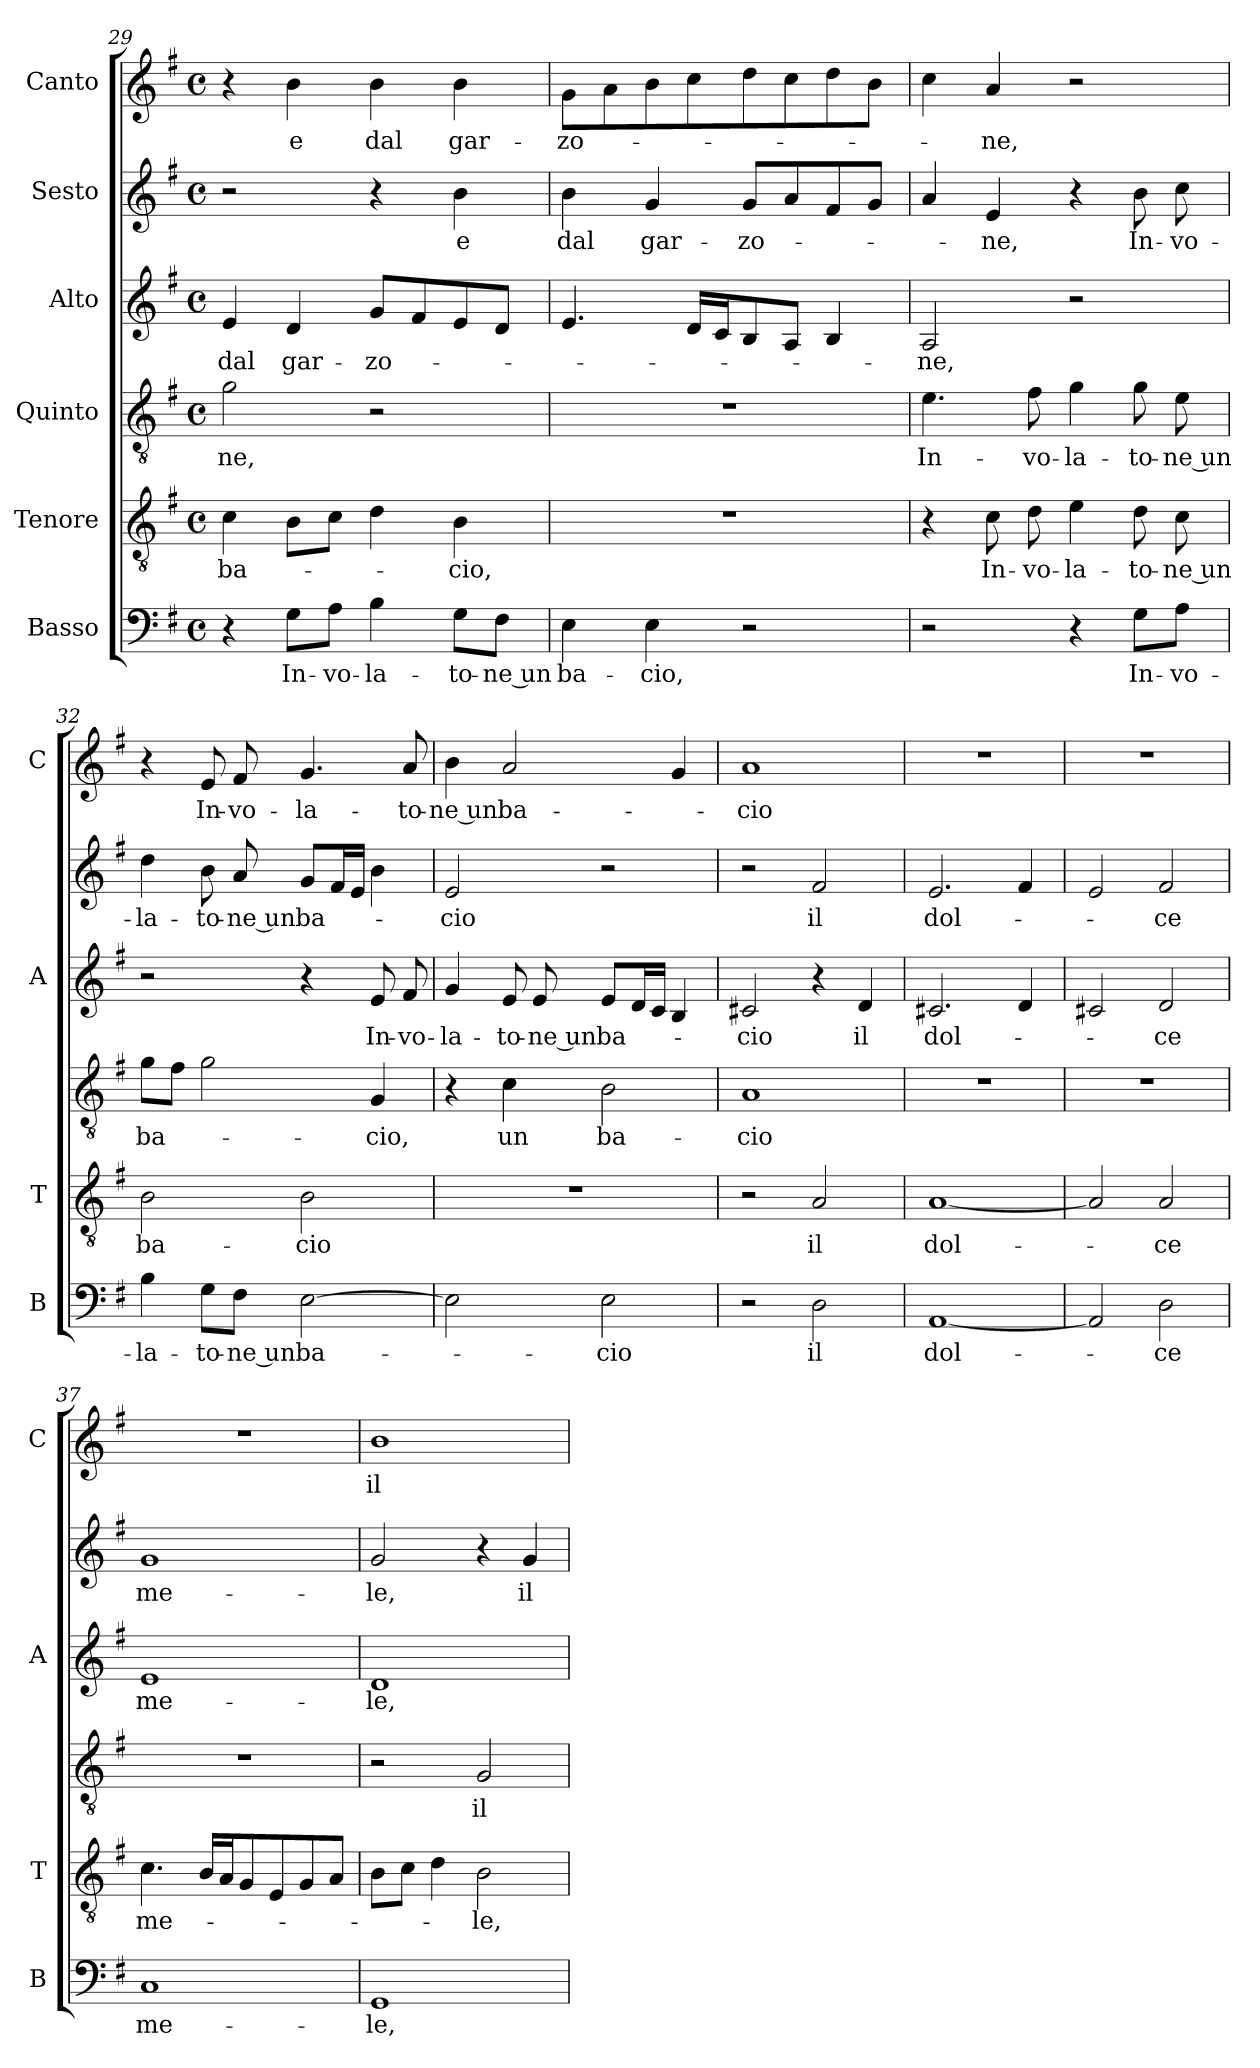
**kern	**text	**kern	**text	**kern	**text	**kern	**text	**kern	**text	**kern	**text
*part6	*part6	*part5	*part5	*part4	*part4	*part3	*part3	*part2	*part2	*part1	*part1
*staff6	*staff6	*staff5	*staff5	*staff4	*staff4	*staff3	*staff3	*staff2	*staff2	*staff1	*staff1
*I"Basso	*	*I"Tenore	*	*I"Quinto	*	*I"Alto	*	*I"Sesto	*	*I"Canto	*
*I'B	*	*I'T	*	*	*	*I'A	*	*	*	*I'C	*
*clefF4	*	*clefGv2	*	*clefGv2	*	*clefG2	*	*clefG2	*	*clefG2	*
*k[f#]	*	*k[f#]	*	*k[f#]	*	*k[f#]	*	*k[f#]	*	*k[f#]	*
*G:	*	*G:	*	*G:	*	*G:	*	*G:	*	*G:	*
*M4/4	*	*M4/4	*	*M4/4	*	*M4/4	*	*M4/4	*	*M4/4	*
*met(c)	*	*met(c)	*	*met(c)	*	*met(c)	*	*met(c)	*	*met(c)	*
=29	=29	=29	=29	=29	=29	=29	=29	=29	=29	=29	=29
!	!	!	!LO:LY:b	!	!LO:LY:b	!	!LO:LY:b	!	!	!	!
4r	.	4c\	ba-	2g\	-ne,	4e/	dal	2r	.	4r	.
!	!LO:LY:b	!	!	!	!	!	!LO:LY:b	!	!	!	!LO:LY:b
8G\L	In-	8B\L	.	.	.	4d/	gar-	.	.	4b\	e
!	!LO:LY:b	!	!	!	!	!	!	!	!	!	!
8A\J	-vo-	8c\J	.	.	.	.	.	.	.	.	.
!	!LO:LY:b	!	!	!	!	!	!LO:LY:b	!	!	!	!LO:LY:b
4B\	-la-	4d\	.	2r	.	8g/L	-zo-	4r	.	4b\	dal
.	.	.	.	.	.	8f#/	.	.	.	.	.
!	!LO:LY:b	!	!LO:LY:b	!	!	!	!	!	!LO:LY:b	!	!LO:LY:b
8G\L	-to-	4B\	-cio,	.	.	8e/	.	4b\	e	4b\	gar-
!	!LO:LY:b	!	!	!	!	!	!	!	!	!	!
8F#\J	-ne un	.	.	.	.	8d/J	.	.	.	.	.
=30	=30	=30	=30	=30	=30	=30	=30	=30	=30	=30	=30
!	!LO:LY:b	!	!	!	!	!	!	!	!LO:LY:b	!	!LO:LY:b
4E\	ba-	1r	.	1r	.	4.e/	.	4b\	dal	8g\L	-zo-
.	.	.	.	.	.	.	.	.	.	8a\	.
!	!LO:LY:b	!	!	!	!	!	!	!	!LO:LY:b	!	!
4E\	-cio,	.	.	.	.	.	.	4g/	gar-	8b\	.
.	.	.	.	.	.	16d/LL	.	.	.	8cc\	.
.	.	.	.	.	.	16c/J	.	.	.	.	.
!	!	!	!	!	!	!	!	!	!LO:LY:b	!	!
2r	.	.	.	.	.	8B/	.	8g/L	-zo-	8dd\	.
.	.	.	.	.	.	8A/J	.	8a/	.	8cc\	.
.	.	.	.	.	.	4B/	.	8f#/	.	8dd\	.
.	.	.	.	.	.	.	.	8g/J	.	8b\J	.
=31	=31	=31	=31	=31	=31	=31	=31	=31	=31	=31	=31
!	!	!	!	!	!LO:LY:b	!	!LO:LY:b	!	!	!	!
2r	.	4r	.	4.e\	In-	2A/	-ne,	4a/	.	4cc\	.
!	!	!	!LO:LY:b	!	!	!	!	!	!LO:LY:b	!	!LO:LY:b
.	.	8c\	In-	.	.	.	.	4e/	-ne,	4a/	-ne,
!	!	!	!LO:LY:b	!	!LO:LY:b	!	!	!	!	!	!
.	.	8d\	-vo-	8f#\	-vo-	.	.	.	.	.	.
!	!	!	!LO:LY:b	!	!LO:LY:b	!	!	!	!	!	!
4r	.	4e\	-la-	4g\	-la-	2r	.	4r	.	2r	.
!	!LO:LY:b	!	!LO:LY:b	!	!LO:LY:b	!	!	!	!LO:LY:b	!	!
8G\L	In-	8d\	-to-	8g\	-to-	.	.	8b\	In-	.	.
!	!LO:LY:b	!	!LO:LY:b	!	!LO:LY:b	!	!	!	!LO:LY:b	!	!
8A\J	-vo-	8c\	-ne un	8e\	-ne un	.	.	8cc\	-vo-	.	.
!!LO:PB:g=z
=32	=32	=32	=32	=32	=32	=32	=32	=32	=32	=32	=32
!	!LO:LY:b	!	!LO:LY:b	!	!LO:LY:b	!	!	!	!LO:LY:b	!	!
4B\	-la-	2B\	ba-	8g\L	ba-	2r	.	4dd\	-la-	4r	.
.	.	.	.	8f#\J	.	.	.	.	.	.	.
!	!LO:LY:b	!	!	!	!	!	!	!	!LO:LY:b	!	!LO:LY:b
8G\L	-to-	.	.	2g\	.	.	.	8b\	-to-	8e/	In-
!	!LO:LY:b	!	!	!	!	!	!	!	!LO:LY:b	!	!LO:LY:b
8F#\J	-ne un	.	.	.	.	.	.	8a/	-ne un	8f#/	-vo-
!	!LO:LY:b	!	!LO:LY:b	!	!	!	!	!	!LO:LY:b	!	!LO:LY:b
[2E\	ba-	2B\	-cio	.	.	4r	.	8g/L	ba-	4.g/	-la-
.	.	.	.	.	.	.	.	16f#/L	.	.	.
.	.	.	.	.	.	.	.	16e/JJ	.	.	.
!	!	!	!	!	!LO:LY:b	!	!LO:LY:b	!	!	!	!
.	.	.	.	4G/	-cio,	8e/	In-	4b\	.	.	.
!	!	!	!	!	!	!	!LO:LY:b	!	!	!	!LO:LY:b
.	.	.	.	.	.	8f#/	-vo-	.	.	8a/	-to-
=33	=33	=33	=33	=33	=33	=33	=33	=33	=33	=33	=33
!	!	!	!	!	!	!	!LO:LY:b	!	!LO:LY:b	!	!LO:LY:b
2E\]	.	1r	.	4r	.	4g/	-la-	2e/	-cio	4b\	-ne un
!	!	!	!	!	!LO:LY:b	!	!LO:LY:b	!	!	!	!LO:LY:b
.	.	.	.	4c\	un	8e/	-to-	.	.	2a/	ba-
!	!	!	!	!	!	!	!LO:LY:b	!	!	!	!
.	.	.	.	.	.	8e/	-ne un	.	.	.	.
!	!LO:LY:b	!	!	!	!LO:LY:b	!	!LO:LY:b	!	!	!	!
2E\	-cio	.	.	2B\	ba-	8e/L	ba-	2r	.	.	.
.	.	.	.	.	.	16d/L	.	.	.	.	.
.	.	.	.	.	.	16c/JJ	.	.	.	.	.
.	.	.	.	.	.	4B/	.	.	.	4g/	.
=34	=34	=34	=34	=34	=34	=34	=34	=34	=34	=34	=34
!	!	!	!	!	!LO:LY:b	!	!LO:LY:b	!	!	!	!LO:LY:b
2r	.	2r	.	1A	-cio	2c#X/	-cio	2r	.	1a	-cio
!	!LO:LY:b	!	!LO:LY:b	!	!	!	!	!	!LO:LY:b	!	!
2D\	il	2A/	il	.	.	4r	.	2f#/	il	.	.
!	!	!	!	!	!	!	!LO:LY:b	!	!	!	!
.	.	.	.	.	.	4d/	il	.	.	.	.
=35	=35	=35	=35	=35	=35	=35	=35	=35	=35	=35	=35
!	!LO:LY:b	!	!LO:LY:b	!	!	!	!LO:LY:b	!	!LO:LY:b	!	!
[1AA	dol-	[1A	dol-	1r	.	2.c#X/	dol-	2.e/	dol-	1r	.
.	.	.	.	.	.	4d/	.	4f#/	.	.	.
=36	=36	=36	=36	=36	=36	=36	=36	=36	=36	=36	=36
2AA/]	.	2A/]	.	1r	.	2c#X/	.	2e/	.	1r	.
!	!LO:LY:b	!	!LO:LY:b	!	!	!	!LO:LY:b	!	!LO:LY:b	!	!
2D\	-ce	2A/	-ce	.	.	2d/	-ce	2f#/	-ce	.	.
=37	=37	=37	=37	=37	=37	=37	=37	=37	=37	=37	=37
!	!LO:LY:b	!	!LO:LY:b	!	!	!	!LO:LY:b	!	!LO:LY:b	!	!
1C	me-	4.c\	me-	1r	.	1e	me-	1g	me-	1r	.
.	.	16B/LL	.	.	.	.	.	.	.	.	.
.	.	16A/J	.	.	.	.	.	.	.	.	.
.	.	8G/	.	.	.	.	.	.	.	.	.
.	.	8E/	.	.	.	.	.	.	.	.	.
.	.	8G/	.	.	.	.	.	.	.	.	.
.	.	8A/J	.	.	.	.	.	.	.	.	.
=38	=38	=38	=38	=38	=38	=38	=38	=38	=38	=38	=38
!	!LO:LY:b	!	!	!	!	!	!LO:LY:b	!	!LO:LY:b	!	!LO:LY:b
1GG	-le,	8B\L	.	2r	.	1d	-le,	2g/	-le,	1b	il
.	.	8c\J	.	.	.	.	.	.	.	.	.
.	.	4d\	.	.	.	.	.	.	.	.	.
!	!	!	!LO:LY:b	!	!LO:LY:b	!	!	!	!	!	!
.	.	2B\	-le,	2G/	il	.	.	4r	.	.	.
!	!	!	!	!	!	!	!	!	!LO:LY:b	!	!
.	.	.	.	.	.	.	.	4g/	il	.	.
=	=	=	=	=	=	=	=	=	=	=	=
*-	*-	*-	*-	*-	*-	*-	*-	*-	*-	*-	*-
